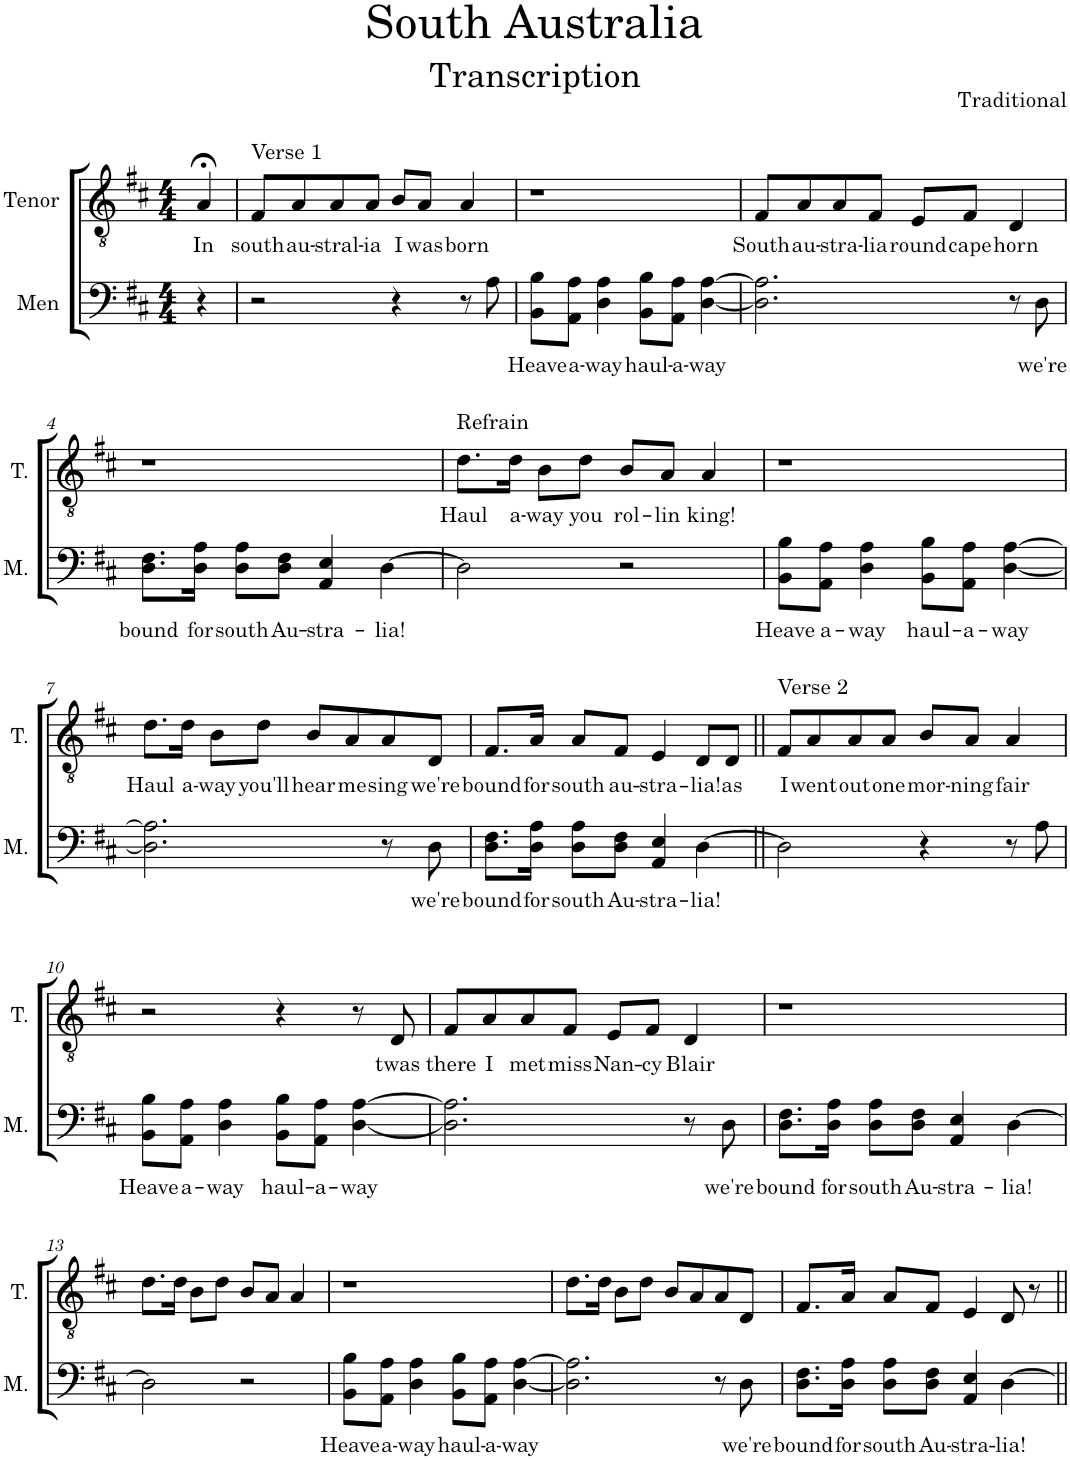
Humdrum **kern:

**kern	**text	**kern	**text
*part2	*part2	*part1	*part1
*staff2	*staff2	*staff1	*staff1
*I"Men	*	*I"Tenor	*
*I'M.	*	*I'T.	*
*clefF4	*	*clefGv2	*
*k[f#c#]	*	*k[f#c#]	*
*M4/4	*	*M4/4	*
=	=	=	=
!	!	!	!LO:LY:b
4r	.	4A;</	In
=1	=1	=1	=1
!	!	!LO:TX:a:t=Verse 1	!
!	!	!	!LO:LY:b
2r	.	8F#/L	south
!	!	!	!LO:LY:b
.	.	8A/	au-
!	!	!	!LO:LY:b
.	.	8A/	-stral-
!	!	!	!LO:LY:b
.	.	8A/J	-ia
!	!	!	!LO:LY:b
4r	.	8B/L	I
!	!	!	!LO:LY:b
.	.	8A/J	was
!	!	!	!LO:LY:b
8r	.	4A/	born
8A\	.	.	.
=2	=2	=2	=2
!	!LO:LY:b	!	!
8BB\ 8B\L	Heave	1r	.
!	!LO:LY:b	!	!
8AA\ 8A\J	a-	.	.
!	!LO:LY:b	!	!
4D\ 4A\	-way	.	.
!	!LO:LY:b	!	!
8BB\ 8B\L	haul-	.	.
!	!LO:LY:b	!	!
8AA\ 8A\J	a-	.	.
!	!LO:LY:b	!	!
[4D\ [4A\	-way	.	.
=3	=3	=3	=3
!	!	!	!LO:LY:b
2.D\] 2.A\]	.	8F#/L	South
!	!	!	!LO:LY:b
.	.	8A/	au-
!	!	!	!LO:LY:b
.	.	8A/	-stra-
!	!	!	!LO:LY:b
.	.	8F#/J	-lia
!	!	!	!LO:LY:b
.	.	8E/L	round
!	!	!	!LO:LY:b
.	.	8F#/J	cape
!	!	!	!LO:LY:b
8r	.	4D/	horn
!	!LO:LY:b	!	!
8D\	we're	.	.
!!LO:LB:g=z
=4	=4	=4	=4
!	!LO:LY:b	!	!
8.D\ 8.F#\L	bound	1r	.
!	!LO:LY:b	!	!
16D\ 16A\Jk	for	.	.
!	!LO:LY:b	!	!
8D\ 8A\L	south	.	.
!	!LO:LY:b	!	!
8D\ 8F#\J	Au-	.	.
!	!LO:LY:b	!	!
4AA/ 4E/	-stra-	.	.
!	!LO:LY:b	!	!
[4D\	-lia!	.	.
=5	=5	=5	=5
!	!	!LO:TX:a:t=Refrain	!
!	!	!	!LO:LY:b
2D\]	.	8.d\L	Haul
!	!	!	!LO:LY:b
.	.	16d\Jk	a-
!	!	!	!LO:LY:b
.	.	8B\L	-way
!	!	!	!LO:LY:b
.	.	8d\J	you
!	!	!	!LO:LY:b
2r	.	8B/L	rol-
!	!	!	!LO:LY:b
.	.	8A/J	-lin
!	!	!	!LO:LY:b
.	.	4A/	king!
=6	=6	=6	=6
!	!LO:LY:b	!	!
8BB\ 8B\L	Heave	1r	.
!	!LO:LY:b	!	!
8AA\ 8A\J	a-	.	.
!	!LO:LY:b	!	!
4D\ 4A\	-way	.	.
!	!LO:LY:b	!	!
8BB\ 8B\L	haul-	.	.
!	!LO:LY:b	!	!
8AA\ 8A\J	a-	.	.
!	!LO:LY:b	!	!
[4D\ [4A\	-way	.	.
!!LO:LB:g=z
=7	=7	=7	=7
!	!	!	!LO:LY:b
2.D\] 2.A\]	.	8.d\L	Haul
!	!	!	!LO:LY:b
.	.	16d\Jk	a-
!	!	!	!LO:LY:b
.	.	8B\L	-way
!	!	!	!LO:LY:b
.	.	8d\J	you'll
!	!	!	!LO:LY:b
.	.	8B/L	hear
!	!	!	!LO:LY:b
.	.	8A/	me
!	!	!	!LO:LY:b
8r	.	8A/	sing
!	!LO:LY:b	!	!LO:LY:b
8D\	we're	8D/J	we're
=8	=8	=8	=8
!	!LO:LY:b	!	!LO:LY:b
8.D\ 8.F#\L	bound	8.F#/L	bound
!	!LO:LY:b	!	!LO:LY:b
16D\ 16A\Jk	for	16A/Jk	for
!	!LO:LY:b	!	!LO:LY:b
8D\ 8A\L	south	8A/L	south
!	!LO:LY:b	!	!LO:LY:b
8D\ 8F#\J	Au-	8F#/J	au-
!	!LO:LY:b	!	!LO:LY:b
4AA/ 4E/	-stra-	4E/	-stra-
!	!LO:LY:b	!	!LO:LY:b
[4D\	-lia!	8D/L	-lia!
!	!	!	!LO:LY:b
.	.	8D/J	as
=9||	=9||	=9||	=9||
!	!	!LO:TX:a:t=Verse 2	!
!	!	!	!LO:LY:b
2D\]	.	8F#/L	I
!	!	!	!LO:LY:b
.	.	8A/	went
!	!	!	!LO:LY:b
.	.	8A/	out
!	!	!	!LO:LY:b
.	.	8A/J	one
!	!	!	!LO:LY:b
4r	.	8B/L	mor-
!	!	!	!LO:LY:b
.	.	8A/J	-ning
!	!	!	!LO:LY:b
8r	.	4A/	fair
8A\	.	.	.
!!LO:LB:g=z
=10	=10	=10	=10
!	!LO:LY:b	!	!
8BB\ 8B\L	Heave	2r	.
!	!LO:LY:b	!	!
8AA\ 8A\J	a-	.	.
!	!LO:LY:b	!	!
4D\ 4A\	-way	.	.
!	!LO:LY:b	!	!
8BB\ 8B\L	haul-	4r	.
!	!LO:LY:b	!	!
8AA\ 8A\J	a-	.	.
!	!LO:LY:b	!	!
[4D\ [4A\	-way	8r	.
!	!	!	!LO:LY:b
.	.	8D/	twas
=11	=11	=11	=11
!	!	!	!LO:LY:b
2.D\] 2.A\]	.	8F#/L	there
!	!	!	!LO:LY:b
.	.	8A/	I
!	!	!	!LO:LY:b
.	.	8A/	met
!	!	!	!LO:LY:b
.	.	8F#/J	miss
!	!	!	!LO:LY:b
.	.	8E/L	Nan-
!	!	!	!LO:LY:b
.	.	8F#/J	-cy
!	!	!	!LO:LY:b
8r	.	4D/	Blair
!	!LO:LY:b	!	!
8D\	we're	.	.
=12	=12	=12	=12
!	!LO:LY:b	!	!
8.D\ 8.F#\L	bound	1r	.
!	!LO:LY:b	!	!
16D\ 16A\Jk	for	.	.
!	!LO:LY:b	!	!
8D\ 8A\L	south	.	.
!	!LO:LY:b	!	!
8D\ 8F#\J	Au-	.	.
!	!LO:LY:b	!	!
4AA/ 4E/	-stra-	.	.
!	!LO:LY:b	!	!
[4D\	-lia!	.	.
!!LO:LB:g=z
=13	=13	=13	=13
2D\]	.	8.d\L	.
.	.	16d\Jk	.
.	.	8B\L	.
.	.	8d\J	.
2r	.	8B/L	.
.	.	8A/J	.
.	.	4A/	.
=14	=14	=14	=14
!	!LO:LY:b	!	!
8BB\ 8B\L	Heave	1r	.
!	!LO:LY:b	!	!
8AA\ 8A\J	a-	.	.
!	!LO:LY:b	!	!
4D\ 4A\	-way	.	.
!	!LO:LY:b	!	!
8BB\ 8B\L	haul-	.	.
!	!LO:LY:b	!	!
8AA\ 8A\J	a-	.	.
!	!LO:LY:b	!	!
[4D\ [4A\	-way	.	.
=15	=15	=15	=15
2.D\] 2.A\]	.	8.d\L	.
.	.	16d\Jk	.
.	.	8B\L	.
.	.	8d\J	.
.	.	8B/L	.
.	.	8A/	.
8r	.	8A/	.
!	!LO:LY:b	!	!
8D\	we're	8D/J	.
=16	=16	=16	=16
!	!LO:LY:b	!	!
8.D\ 8.F#\L	bound	8.F#/L	.
!	!LO:LY:b	!	!
16D\ 16A\Jk	for	16A/Jk	.
!	!LO:LY:b	!	!
8D\ 8A\L	south	8A/L	.
!	!LO:LY:b	!	!
8D\ 8F#\J	Au-	8F#/J	.
!	!LO:LY:b	!	!
4AA/ 4E/	-stra-	4E/	.
!	!LO:LY:b	!	!
[4D\	-lia!	8D/	.
.	.	8r	.
=||	=||	=||	=||
*-	*-	*-	*-
